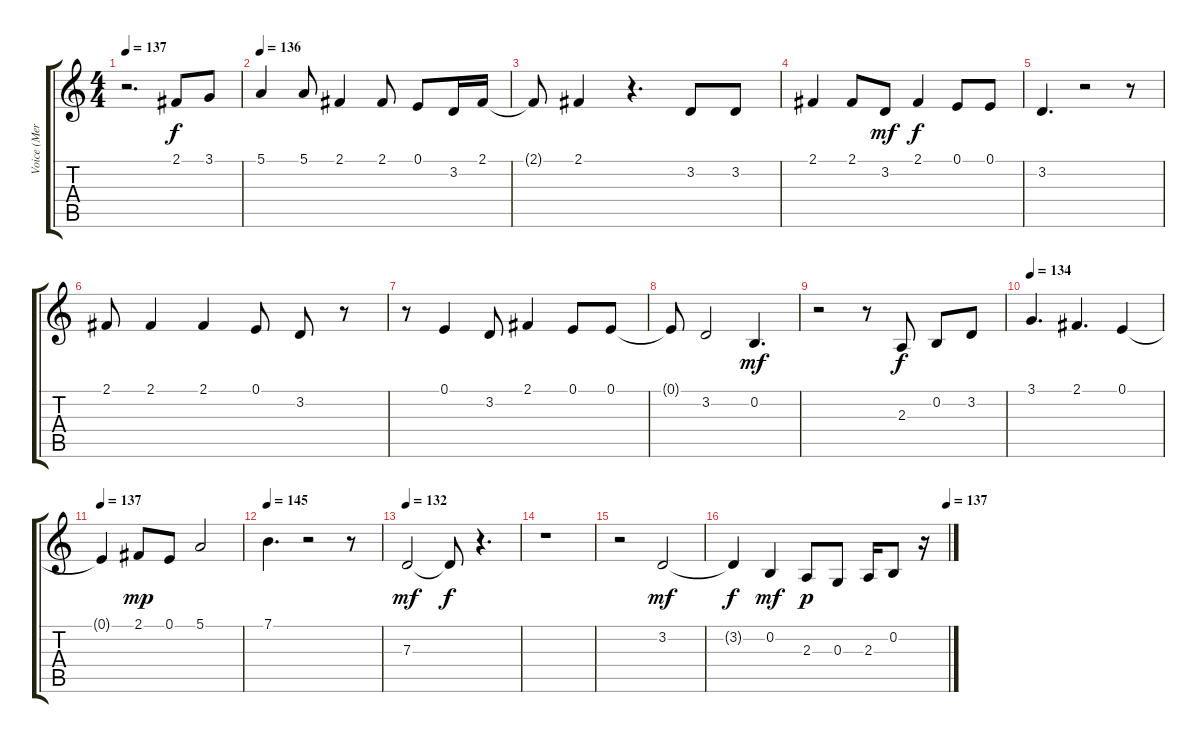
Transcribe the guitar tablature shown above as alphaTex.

\track ("Voice (Mercury)" "Voice (Mer") {instrument lead6voice}
\staff {score tabs}
\tuning (E4 B3 G3 D3 A2 E2) {hide}
\ts (4 4)
\tempo 137
\clef g2
\ks c
r.2{d dy mf} 2.1.8{dy f} 3.1.8 |
\tempo 136
5.1.4 5.1.8 2.1.4 2.1.8 0.1.8 3.2.16 2.1.16 |
2.1{t}.8 2.1.4 r.4{d} 3.2.8 3.2.8 |
2.1.4 2.1.8 3.2.8{dy mf} 2.1.4{dy f} 0.1.8 0.1.8 |
3.2.4{d} r.2 r.8 |
2.1.8 2.1.4 2.1.4 0.1.8 3.2.8 r.8 |
r.8 0.1.4 3.2.8 2.1.4 0.1.8 0.1.8 |
0.1{t}.8 3.2.2 0.2.4{d dy mf} |
r.2 r.8 2.3.8{dy f} 0.2.8 3.2.8 |
\tempo 134
3.1.4{d} 2.1.4{d} 0.1.4 |
\tempo 137
0.1{t}.4 2.1.8{dy mp} 0.1.8 5.1.2 |
\tempo 145
7.1.4{d} r.2 r.8 |
\tempo 132
7.3.2{dy mf} 7.3{t}.8{dy f} r.4{d} |
r.1 |
r.2 3.2.2{dy mf} |
\tempo (137 0.99375)
3.2{t}.4{dy f} 0.2.4{dy mf} 2.3.8{dy p} 0.3.8 2.3.16 0.2.8 r.16
